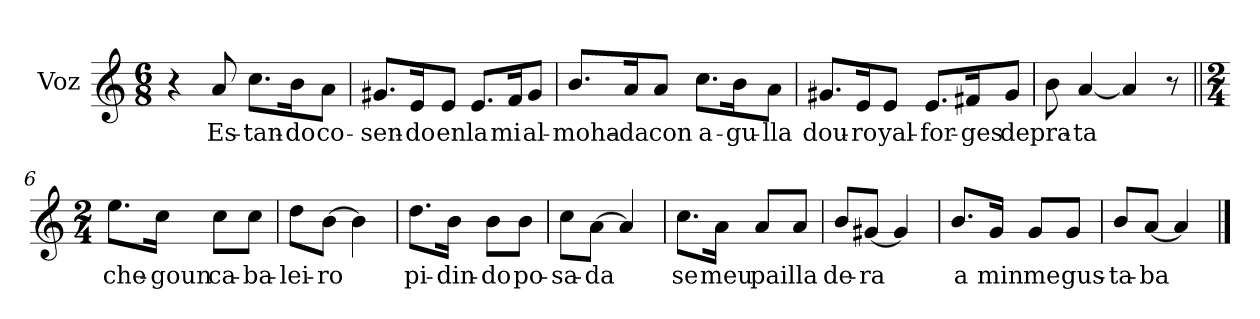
**kern	**text
*part1	*part1
*staff1	*staff1
*I"Voz	*
*I'Vo.	*
*clefG2	*
*k[]	*
*M6/8	*
=1	=1
4r	.
8a/	Es-
8.cc\L	-tan-
16b\K	-do
8a\J	co-
=2	=2
8.g#X/L	-sen-
16e/K	-do
8e/J	en
8.e/L	la
16f/K	mi
8g#/J	al-
=3	=3
8.b/L	-moha-
16a/K	-da
8a/J	con
8.cc\L	a-
16b\K	-gu-
8a\J	-lla
=4	=4
8.g#X/L	dou-
16e/K	-ro
8e/J	yal-
8.e/L	-for-
16f#X/K	-ges
8g#/J	de
=5	=5
8b\	pra-
[4a/	-ta
4a/]	.
8r	.
!!LO:LB:g=z
=6||	=6||
*M2/4	*
8.ee\L	che-
16cc\Jk	-goun
8cc\L	ca-
8cc\J	-ba-
=7	=7
8dd\L	-lei-
[8b\J	-ro
4b\]	.
=8	=8
8.dd\L	pi-
16b\Jk	-din-
8b\L	-do
8b\J	po-
=9	=9
8cc\L	-sa-
[8a\J	-da
4a/]	.
=10	=10
8.cc\L	se
16a\Jk	meu
8a/L	pai
8a/J	lla
=11	=11
8b/L	de-
[8g#X/J	-ra
4g#/]	.
!!LO:LB:g=z
=12	=12
8.b/L	a
16g/Jk	min
8g/L	me
8g/J	gus-
=13	=13
8b/L	-ta-
[8a/J	-ba
4a/]	.
==	==
*-	*-
